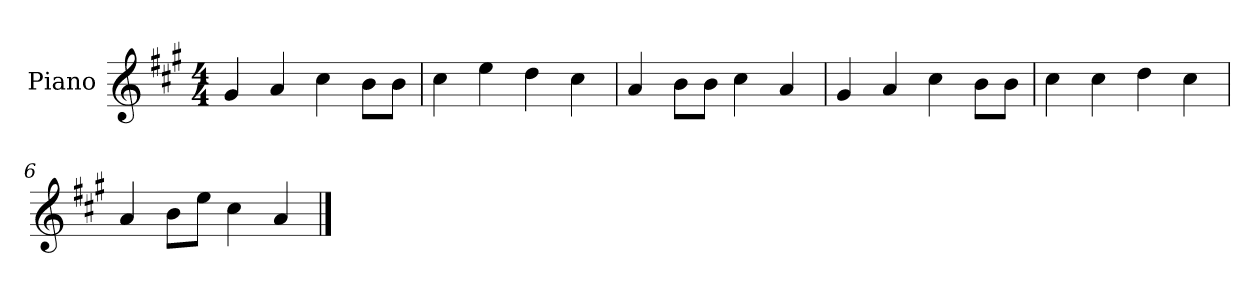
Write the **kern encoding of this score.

**kern
*part1
*staff1
*I"Piano
*I'P-no
*clefG2
*k[f#c#g#]
*M4/4
*MM90
=1
4g#/
4a/
4cc#\
8b\L
8b\J
=2
4cc#\
4ee\
4dd\
4cc#\
=3
4a/
8b\L
8b\J
4cc#\
4a/
=4
4g#/
4a/
4cc#\
8b\L
8b\J
=5
4cc#\
4cc#\
4dd\
4cc#\
=6
4a/
8b\L
8ee\J
4cc#\
4a/
==
*-
